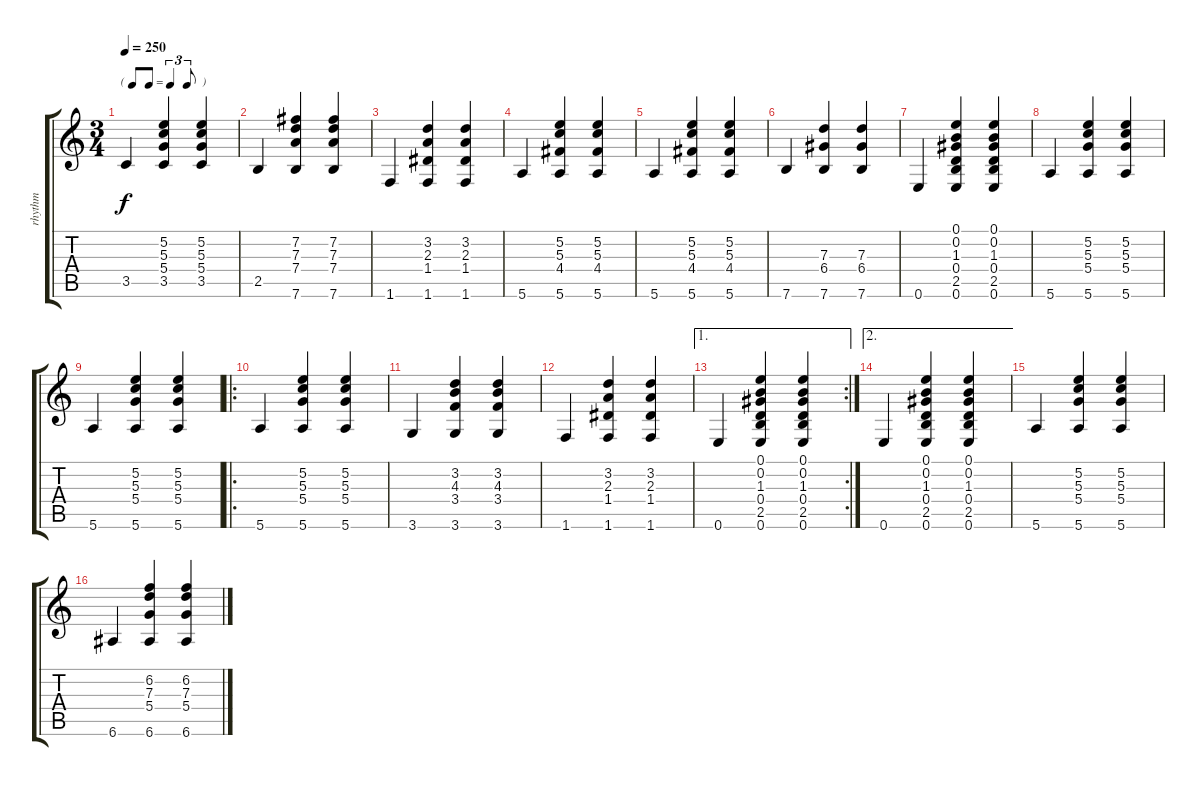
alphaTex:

\track ("rhythm" "rhythm") {instrument acousticguitarnylon}
\staff {score tabs}
\tuning (E4 B3 G3 D3 A2 E2) {hide}
\ts (3 4)
\tf triplet8th
\tempo 250
\clef g2
\ks c
3.5.4{dy f} (5.2 5.3 5.4 3.5).4 (5.2 5.3 5.4 3.5).4 |
2.5.4 (7.2 7.3 7.4 7.6).4 (7.2 7.3 7.4 7.6).4 |
1.6.4 (3.2 2.3 1.4 1.6).4 (3.2 2.3 1.4 1.6).4 |
5.6.4 (5.2 5.3 4.4 5.6).4 (5.2 5.3 4.4 5.6).4 |
5.6.4 (5.2 5.3 4.4 5.6).4 (5.2 5.3 4.4 5.6).4 |
7.6.4 (7.3 6.4 7.6).4 (7.3 6.4 7.6).4 |
0.6.4 (0.1 0.2 1.3 0.4 2.5 0.6).4 (0.1 0.2 1.3 0.4 2.5 0.6).4 |
5.6.4 (5.2 5.3 5.4 5.6).4 (5.2 5.3 5.4 5.6).4 |
5.6.4 (5.2 5.3 5.4 5.6).4 (5.2 5.3 5.4 5.6).4 |
\ro
5.6.4 (5.2 5.3 5.4 5.6).4 (5.2 5.3 5.4 5.6).4 |
3.6.4 (3.2 4.3 3.4 3.6).4 (3.2 4.3 3.4 3.6).4 |
1.6.4 (3.2 2.3 1.4 1.6).4 (3.2 2.3 1.4 1.6).4 |
\ae 1
\rc 2
0.6.4 (0.1 0.2 1.3 0.4 2.5 0.6).4 (0.1 0.2 1.3 0.4 2.5 0.6).4 |
\ae 2
0.6.4 (0.1 0.2 1.3 0.4 2.5 0.6).4 (0.1 0.2 1.3 0.4 2.5 0.6).4 |
5.6.4 (5.2 5.3 5.4 5.6).4 (5.2 5.3 5.4 5.6).4 |
6.6.4 (6.2 7.3 5.4 6.6).4 (6.2 7.3 5.4 6.6).4
